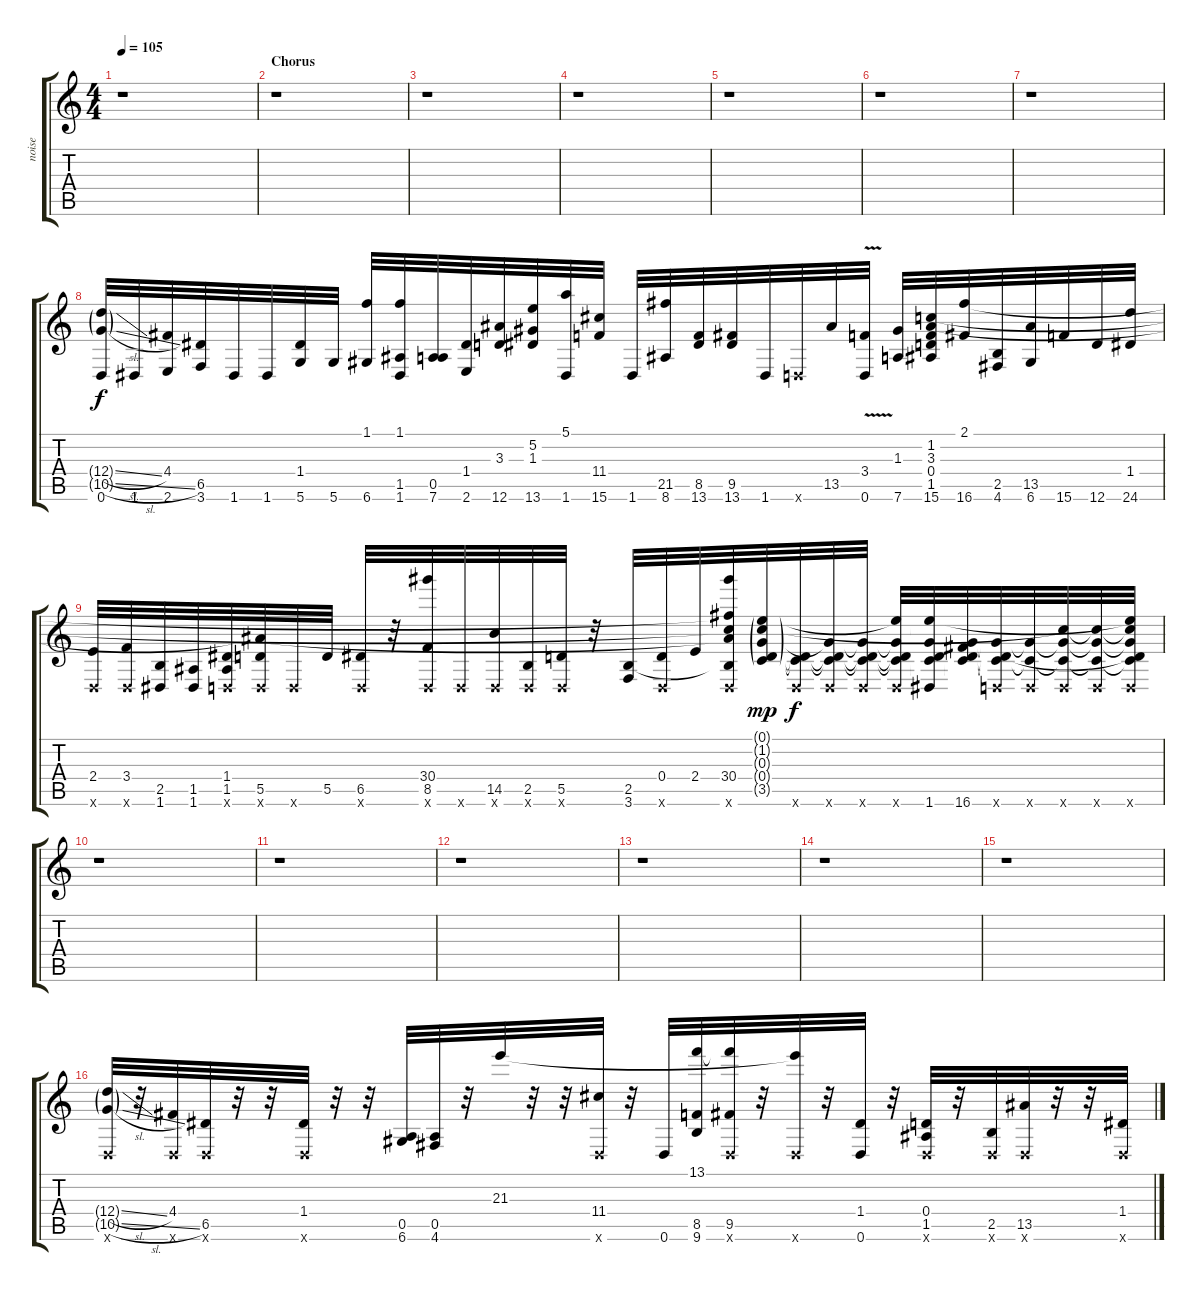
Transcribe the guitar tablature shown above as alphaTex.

\track ("noise" "noise") {instrument guitarharmonics}
\staff {score tabs}
\tuning (E4 B3 G3 D3 A2 D2) {hide}
\ts (4 4)
\tempo 105
\clef g2
\ks c
r.1{dy f} |
\section ("" "Chorus")
r.1 |
r.1 |
r.1 |
r.1 |
r.1 |
r.1 |
(12.4{sl g} 10.5{sl g} 0.6).32{volume 8} 1.6.32 (4.4 2.6).32 (6.5 3.6).32 1.6.32 1.6.32 (1.4 5.6).32 5.6.32 (1.1 6.6).32 (1.1 1.5 1.6).32 (0.5 7.6).32 (1.4 2.6).32 (3.3 12.6).32 (5.2 1.3 13.6).32 (5.1 1.6).32 (11.4 15.6).32 1.6.32 (21.5 8.6).32 (8.5 13.6).32 (9.5 13.6).32 1.6.32 0.6{x}.32 13.5.32 (3.4 0.6{v}).32 (1.3 7.6).32 (1.2 3.3 0.4 1.5 15.6).32 (2.1 16.6).32 (2.5 4.6).32 (13.5 6.6).32 15.6.32 12.6.32 (1.4 24.6).32 |
(2.4 0.6{x}).32 (3.4 0.6{x}).32 (2.5 1.6).32 (1.5 1.6).32 (1.4 1.5 0.6{x}).32 (3.3{t} 5.5 0.6{x}).32 0.6{x}.32 5.5.32 (6.5 0.6{x}).32 r.32 (30.4 8.5 0.6{x}).32 0.6{x}.32 (14.5 0.6{x}).32 (2.5 0.6{x}).32 (5.5 0.6{x}).32 r.32 (2.5 3.6).32 (0.4 0.6{x}).32 2.4.32 (2.1{t} 1.2{t} 3.3{t} 30.4 2.5{t} 0.6{x}).32 (0.1{g} 1.2{g} 0.3{g} 0.4{g} 3.5{g}).32{dy mp} (0.4{t} 3.5{t} 0.6{x}).32{dy f} (0.3{t} 0.4{t} 3.5{t} 0.6{x}).32 (0.3{t} 0.4{t} 3.5{t} 0.6{x}).32 (0.1{t} 0.3{t} 0.4{t} 3.5{t} 0.6{x}).32 (0.1{t} 0.3{t} 0.4{t} 3.5{t} 1.6).32 (0.3{t} 0.4{t} 3.5{t} 16.6).32 (0.3{t} 0.4{t} 3.5{t} 0.6{x}).32 (0.3{t} 3.5{t} 0.6{x}).32 (1.2{t} 0.3{t} 3.5{t} 0.6{x}).32 (1.2{t} 0.3{t} 3.5{t} 0.6{x}).32 (0.1{t} 1.2{t} 0.3{t} 0.4{t} 3.5{t} 0.6{x}).32 |
r.1 |
r.1 |
r.1 |
r.1 |
r.1 |
r.1 |
(12.4{sl g} 10.5{sl g} 0.6{x}).32{volume 12} r.32 (4.4 0.6{x}).32 (6.5 0.6{x}).32 r.32 r.32 (1.4 0.6{x}).32 r.32 r.32 (0.5 6.6).32 (0.5 4.6).32 r.32 21.3.32 r.32 r.32 (11.4 0.6{x}).32 r.32 0.6.32 (13.1 8.5 9.6).32 (13.1{t} 9.5 0.6{x}).32 r.32 (21.3{t} 0.6{x}).32 r.32 (1.4 0.6).32 r.32 (0.4 1.5 0.6{x}).32 r.32 (2.5 0.6{x}).32 (13.5 0.6{x}).32 r.32 r.32 (1.4 0.6{x}).32
